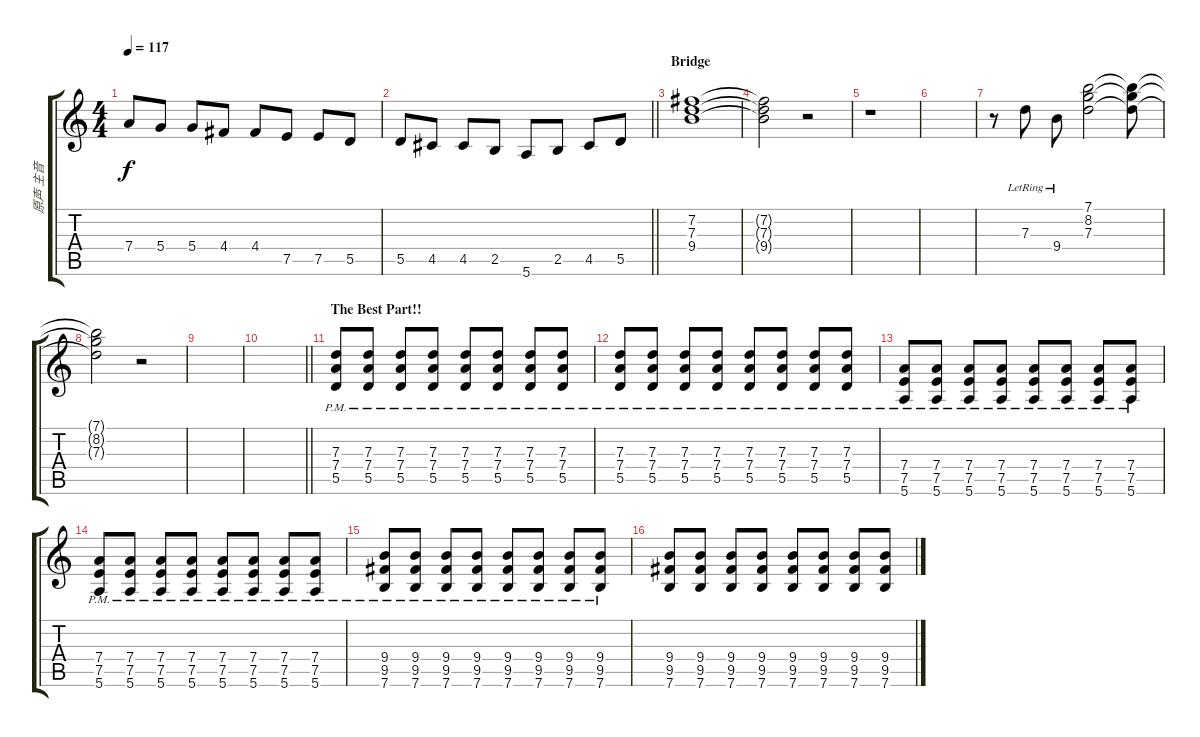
\track ("原声 主音" "原声 主音") {instrument overdrivenguitar}
\staff {score tabs}
\tuning (E4 B3 G3 D3 A2 E2) {hide}
\ts (4 4)
\tempo 117
\clef g2
\ks c
7.4.8{dy f} 5.4.8 5.4.8 4.4.8 4.4.8 7.5.8 7.5.8 5.5.8 |
\barLineRight lightlight
5.5.8 4.5.8 4.5.8 2.5.8 5.6.8 2.5.8 4.5.8 5.5.8 |
\section ("" "Bridge")
(7.2 7.3 9.4).1{volume 6} |
(7.2{t} 7.3{t} 9.4{t}).2 r.2 |
r.1{volume 13} |
|
r.8 7.3{lr}.8{balance 15} 9.4{lr}.8 (7.1 8.2 7.3).2{balance 2} (7.1{t} 8.2{t} 7.3{t}).8{volume 4} |
(7.1{t} 8.2{t} 7.3{t}).2 r.2{balance 12} |
|
\barLineRight lightlight
|
\section ("" "The Best Part!!")
(7.3{pm} 7.4{pm} 5.5{pm}).8{volume 10 balance 14} (7.3{pm} 7.4{pm} 5.5{pm}).8 (7.3{pm} 7.4{pm} 5.5{pm}).8 (7.3{pm} 7.4{pm} 5.5{pm}).8 (7.3{pm} 7.4{pm} 5.5{pm}).8 (7.3{pm} 7.4{pm} 5.5{pm}).8 (7.3{pm} 7.4{pm} 5.5{pm}).8 (7.3{pm} 7.4{pm} 5.5{pm}).8 |
(7.3{pm} 7.4{pm} 5.5{pm}).8 (7.3{pm} 7.4{pm} 5.5{pm}).8 (7.3{pm} 7.4{pm} 5.5{pm}).8 (7.3{pm} 7.4{pm} 5.5{pm}).8 (7.3{pm} 7.4{pm} 5.5{pm}).8 (7.3{pm} 7.4{pm} 5.5{pm}).8 (7.3{pm} 7.4{pm} 5.5{pm}).8 (7.3{pm} 7.4{pm} 5.5{pm}).8 |
(7.4{pm} 7.5{pm} 5.6{pm}).8 (7.4{pm} 7.5{pm} 5.6{pm}).8 (7.4{pm} 7.5{pm} 5.6{pm}).8 (7.4{pm} 7.5{pm} 5.6{pm}).8 (7.4{pm} 7.5{pm} 5.6{pm}).8 (7.4{pm} 7.5{pm} 5.6{pm}).8 (7.4{pm} 7.5{pm} 5.6{pm}).8 (7.4{pm} 7.5{pm} 5.6{pm}).8 |
(7.4{pm} 7.5{pm} 5.6{pm}).8 (7.4{pm} 7.5{pm} 5.6{pm}).8 (7.4{pm} 7.5{pm} 5.6{pm}).8 (7.4{pm} 7.5{pm} 5.6{pm}).8 (7.4{pm} 7.5{pm} 5.6{pm}).8 (7.4{pm} 7.5{pm} 5.6{pm}).8 (7.4{pm} 7.5{pm} 5.6{pm}).8 (7.4{pm} 7.5{pm} 5.6{pm}).8 |
(9.4{pm} 9.5{pm} 7.6{pm}).8 (9.4{pm} 9.5{pm} 7.6{pm}).8 (9.4{pm} 9.5{pm} 7.6).8{volume 13} (9.4{pm} 9.5 7.6).8 (9.4{pm} 9.5 7.6).8 (9.4{pm} 9.5 7.6).8 (9.4{pm} 9.5 7.6).8 (9.4{pm} 9.5 7.6).8 |
(9.4 9.5 7.6).8 (9.4 9.5 7.6).8 (9.4 9.5 7.6).8 (9.4 9.5 7.6).8 (9.4 9.5 7.6).8 (9.4 9.5 7.6).8 (9.4 9.5 7.6).8 (9.4 9.5 7.6).8
